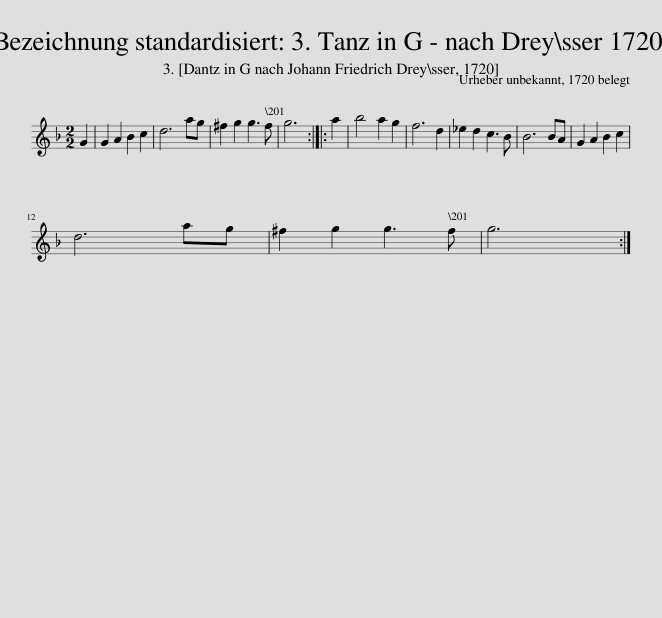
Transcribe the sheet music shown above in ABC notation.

X:1
L:1/8
M:2/2
I:linebreak $
K:F
V:1 treble
V:1
 G2 | G2 A2 B2 c2 | d6 ag | ^f2 g2 g3 f | g6 :: %5
 a2 | b4 a2 g2 | f6 d2 | _e2 d2 c3 B | B6 BA | %10
 G2 A2 B2 c2 |$ d6 ag | ^f2 g2 g3 f | g6 :| %14
